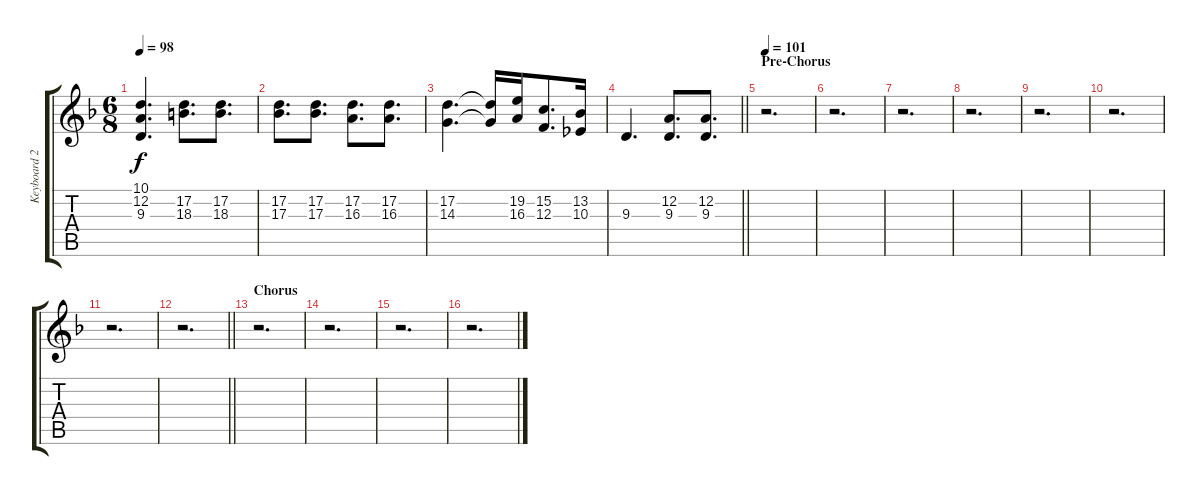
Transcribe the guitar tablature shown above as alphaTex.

\track ("Keyboard 2" "Keyboard 2") {instrument rockorgan}
\staff {score tabs}
\tuning (E4 A3 F3 D3 A2 D2) {hide}
\ts (6 8)
\tempo 98
\clef g2
\ks dminor
(10.1{t} 12.2{t} 9.3{t}).4{d dy f} (17.2 18.3).8{d} (17.2 18.3).8{d} |
(17.2 17.3).8{d} (17.2 17.3).8{d} (17.2 16.3).8{d} (17.2 16.3).8{d} |
(17.2 14.3).4{d} (17.2{t} 14.3{t}).16 (19.2 16.3).16 (15.2 12.3).8{d} (13.2 10.3).16 |
\barLineRight lightlight
9.3.4{d} (12.2 9.3).8{d} (12.2 9.3).8{d} |
\section ("" "Pre-Chorus")
\tempo 101
r.2{d} |
r.2{d} |
r.2{d} |
r.2{d} |
r.2{d} |
r.2{d} |
r.2{d} |
\barLineRight lightlight
r.2{d} |
\section ("" "Chorus")
r.2{d} |
r.2{d} |
r.2{d} |
r.2{d}
